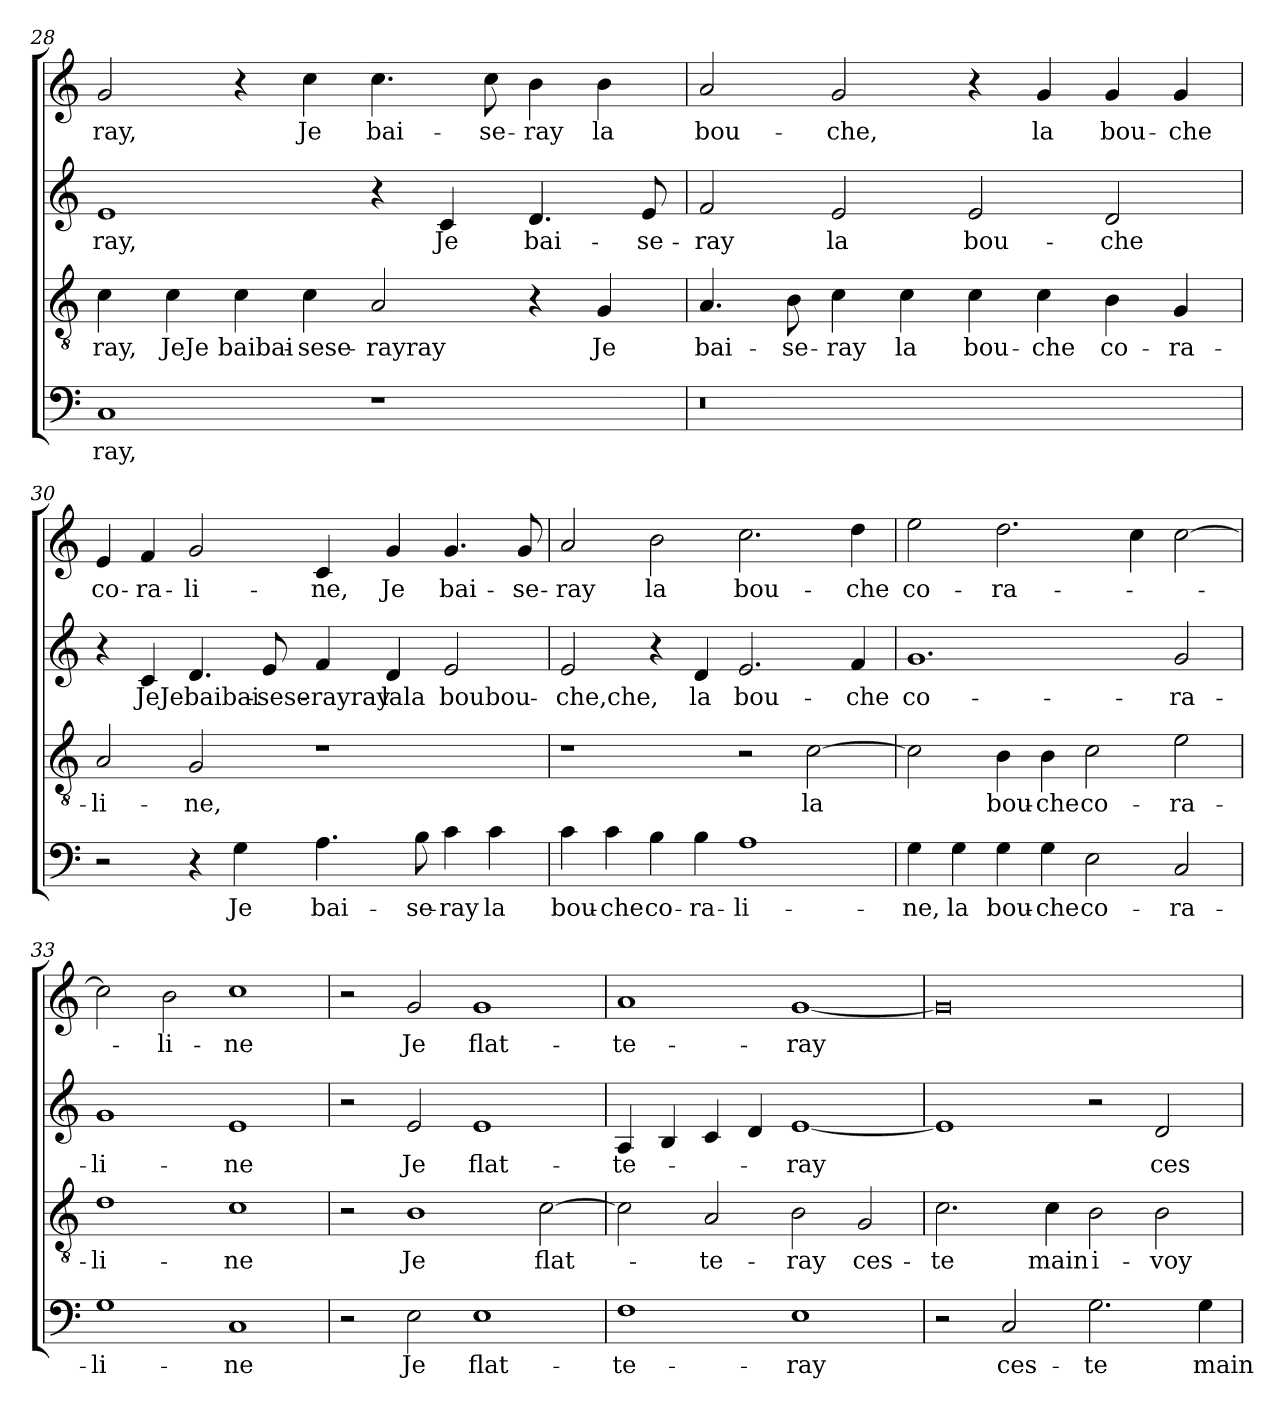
**kern	**text	**kern	**text	**kern	**text	**kern	**text
*part4	*part4	*part3	*part3	*part2	*part2	*part1	*part1
*staff4	*staff4	*staff3	*staff3	*staff2	*staff2	*staff1	*staff1
*clefF4	*	*clefGv2	*	*clefG2	*	*clefG2	*
*k[]	*	*k[]	*	*k[]	*	*k[]	*
=28	=28	=28	=28	=28	=28	=28	=28
1C	-ray,	4c	-ray,	1e	-ray,	2g	-ray,
.	.	4c	JeJe	.	.	.	.
.	.	4c	baibai-	.	.	4r	.
.	.	4c	-sese-	.	.	4cc	Je
1r	.	2A	-rayray	4r	.	4.cc	bai-
.	.	.	.	4c	Je	.	.
.	.	.	.	.	.	8cc	-se-
.	.	4r	.	4.d	bai-	4b	-ray
.	.	4G	Je	.	.	4b	la
.	.	.	.	8e	-se-	.	.
!!LO:LB:g=z
=29	=29	=29	=29	=29	=29	=29	=29
0r	.	4.A	bai-	2f	-ray	2a	bou-
.	.	8B	-se-	.	.	.	.
.	.	4c	-ray	2e	la	2g	-che,
.	.	4c	la	.	.	.	.
.	.	4c	bou-	2e	bou-	4r	.
.	.	4c	-che	.	.	4g	la
.	.	4B	co-	2d	-che	4g	bou-
.	.	4G	-ra-	.	.	4g	-che
=30	=30	=30	=30	=30	=30	=30	=30
2r	.	2A	-li-	4r	.	4e	co-
.	.	.	.	4c	JeJe	4f	-ra-
4r	.	2G	-ne,	4.d	baibai-	2g	-li-
4G	Je	.	.	.	.	.	.
.	.	.	.	8e	-sese-	.	.
4.A	bai-	1r	.	4f	-rayray	4c	-ne,
.	.	.	.	4d	lala	4g	Je
8B	-se-	.	.	.	.	.	.
4c	-ray	.	.	2e	boubou-	4.g	bai-
4c	la	.	.	.	.	.	.
.	.	.	.	.	.	8g	-se-
=31	=31	=31	=31	=31	=31	=31	=31
4c	bou-	1r	.	2e	-che,che,	2a	-ray
4c	-che	.	.	.	.	.	.
4B	co-	.	.	4r	.	2b	la
4B	-ra-	.	.	4d	la	.	.
1A	-li-	2r	.	2.e	bou-	2.cc	bou-
.	.	[2c	la	.	.	.	.
.	.	.	.	4f	-che	4dd	-che
!!LO:LB:g=z
=32	=32	=32	=32	=32	=32	=32	=32
4G	-ne,	2c]	.	1.g	co-	2ee	co-
4G	la	.	.	.	.	.	.
4G	bou-	4B	bou-	.	.	2.dd	-ra-
4G	-che	4B	-che	.	.	.	.
2E	co-	2c	co-	.	.	.	.
.	.	.	.	.	.	4cc	.
2C	-ra-	2e	-ra-	2g	-ra-	[2cc	.
=33	=33	=33	=33	=33	=33	=33	=33
1G	-li-	1d	-li-	1g	-li-	2cc]	.
.	.	.	.	.	.	2b	-li-
1C	-ne	1c	-ne	1e	-ne	1cc	-ne
=34	=34	=34	=34	=34	=34	=34	=34
2r	.	2r	.	2r	.	2r	.
2E	Je	1B	Je	2e	Je	2g	Je
1E	flat-	.	.	1e	flat-	1g	flat-
.	.	[2c	flat-	.	.	.	.
=35	=35	=35	=35	=35	=35	=35	=35
1F	-te-	2c]	.	4A	-te-	1a	-te-
.	.	.	.	4B	.	.	.
.	.	2A	-te-	4c	.	.	.
.	.	.	.	4d	.	.	.
1E	-ray	2B	-ray	[1e	-ray	[1g	-ray
.	.	2G	ces-	.	.	.	.
!!LO:PB:g=z
=36	=36	=36	=36	=36	=36	=36	=36
2r	.	2.c	-te	1e]	.	0g]	.
2C	ces-	.	.	.	.	.	.
.	.	4c	main	.	.	.	.
2.G	-te	2B	i-	2r	.	.	.
.	.	2B	-voy-	2d	ces-	.	.
4G	main	.	.	.	.	.	.
=	=	=	=	=	=	=	=
*-	*-	*-	*-	*-	*-	*-	*-
